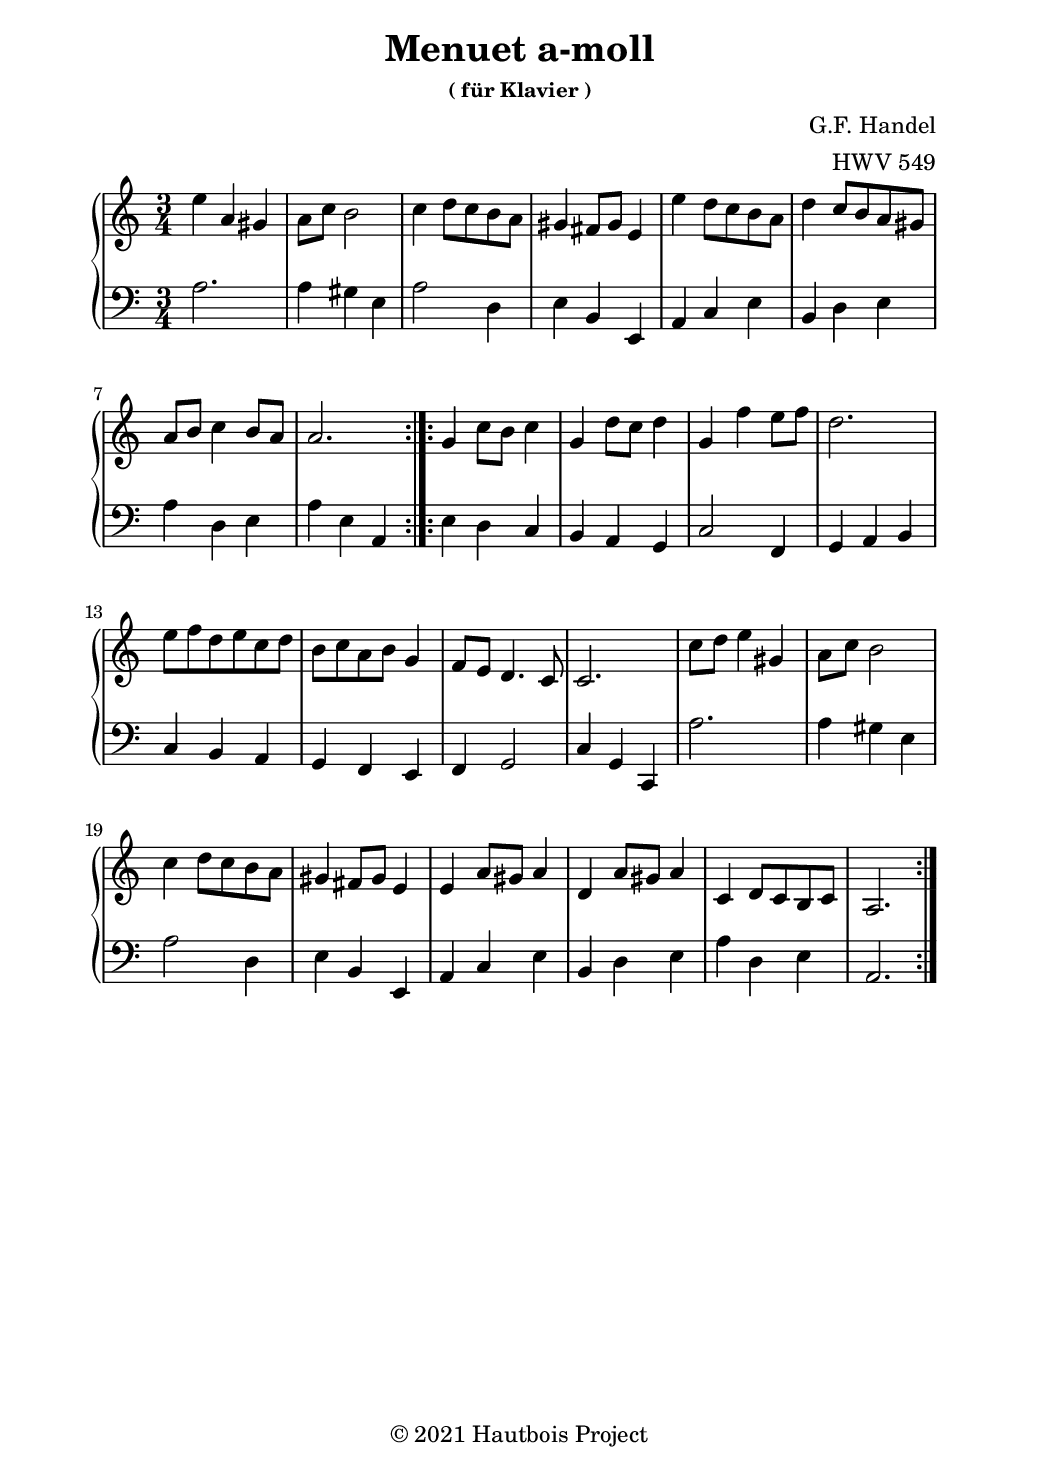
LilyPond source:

\version "2.23.5"
%% Generated by lilypond-book
%% Options: [exampleindent=10.16\mm,indent=0\mm,line-width=14.5\cm,noragged-right,papersize=a5,quote]
%\include "lilypond-book-preamble.ly"
\include "italiano.ly"

%****************************************************************
% Start cut-&-pastable-section

%****************************************************************

\paper {
  % Set paper
  #(set-paper-size "b5")
  indent = 0\mm
  line-width = 14.5\cm
  ragged-right = ##f
  line-width = #(- line-width (* mm 3.000000) (* mm 1))
}

\layout {
  
}

%*****************************************
%  Set Header
%*****************************************
\header {
  title = "Menuet a-moll"
  %subtitle = ""
  subsubtitle = "( für Klavier )"
  composer = "G.F. Handel"
  arranger = "HWV 549"
  %arranger = "Tzu'An Lee"
  %opus = ""
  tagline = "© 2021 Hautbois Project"
}

%*****************************************
% Start Voice
% Write the voices here
%*****************************************
MyMeter = \time 3/4
%MyTempo = \tempo "Allegro" 4. = 76
MyKey = \key la \minor
PieceName = "Minuet"

VoiceI = \relative {
  %bar 1 - 4
  mi''4 la, sold
  la8 do si2
  do4 re8 do si la
  sold4 fad8 sold mi4

  %bar 5 - 8
  mi' re8 do si la
  re4 do8 si la sold
  la si do4 si8 la
  la2.
  
  \bar ":|.:"
  
  %bar 9 - 12
  sol4 do8 si do4
  sol4 re'8 do re4
  sol,4 fa' mi8 fa
  re2.

  %bar 13 - 16
  mi8 fa re mi do re
  si do la si sol4
  fa8 mi re4. do8
  do2.
  
  %bar 17 - 20
  do'8 re mi4 sold,
  la8 do si2
  do4 re8 do si la
  sold4 fad8 sold mi4

  %bar 21 - 24
  mi4 la8 sold la4
  re,4 la'8 sold la4
  do,4 re8 do si do
  la2.
  
  \bar ":|."
}


BassoI = \relative {
  %bar 1 - 4
  la2.
  la4 sold mi
  la2 re,4
  mi si mi,

  %bar 5 - 8
  la do mi
  si re mi
  la re, mi
  la mi la,
  
  %\bar ":|.:"
  
  %bar 9 - 12
  mi' re do
  si la sol
  do2 fa,4
  sol la si

  %bar 13 - 16
  do si la
  sol fa mi
  fa sol2
  do4 sol do,
  
  %bar 17 - 20
  la''2.
  la4 sold mi
  la2 re,4
  mi si mi,

  %bar 21 - 24
  la do mi
  si re mi
  la re, mi
  la,2.
  
  %\bar ":|.:"
}


%*****************************************
%  Start Score
%*****************************************

%\markup { \vspace #1 }
\score {
  \header {
    %piece = \PieceName
  }
  \new PianoStaff <<
    \new Staff { 
      \clef "treble" 
      %\MyTempo
      \MyKey
      \MyMeter
        \VoiceI
    }
    \new Staff { 
      \clef "bass"
      %\MyTempo
      \MyKey
      \MyMeter
        \BassoI
    }
  >>
}
